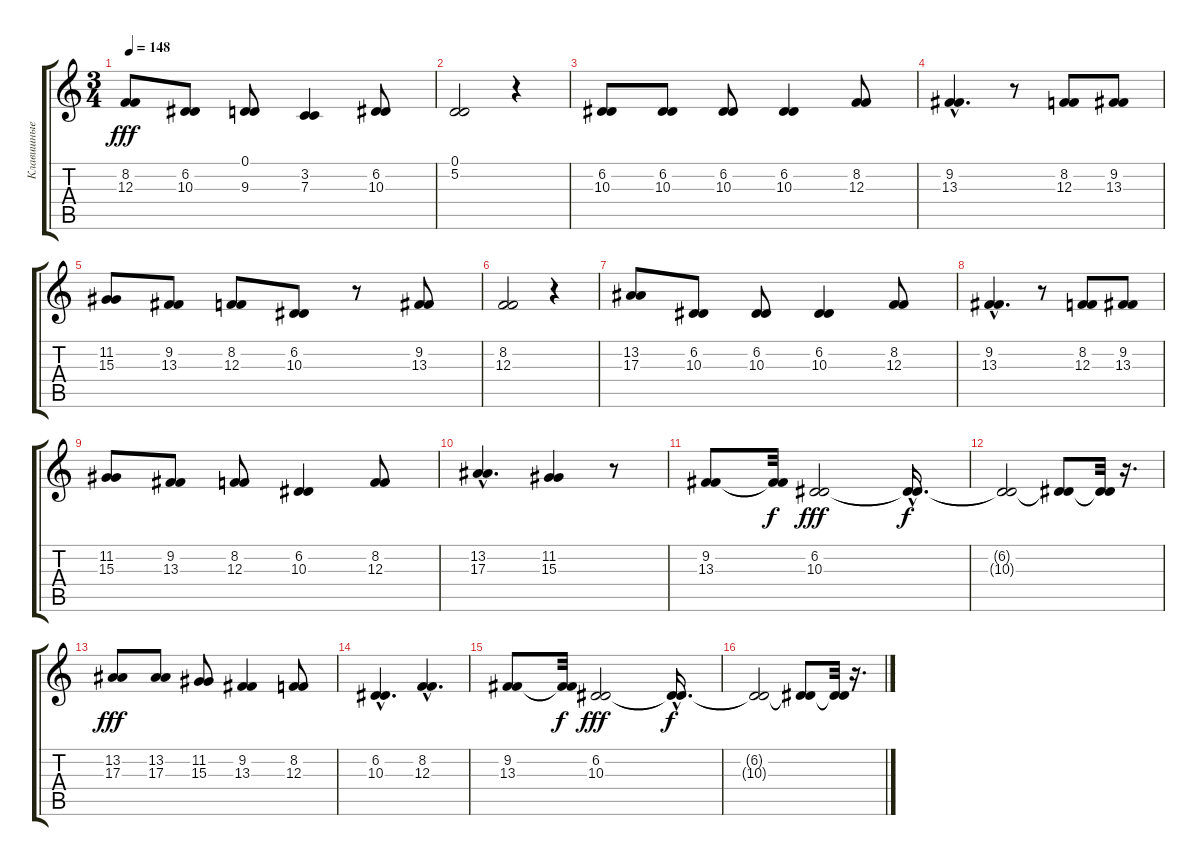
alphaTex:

\track ("Клавишные" "Клавишные") {instrument fx5brightness}
\staff {score tabs}
\tuning (D4 A3 F3 C3 G2 D2) {hide}
\ts (3 4)
\tempo 148
\clef g2
\ks c
(8.2 12.3).8{dy fff} (6.2 10.3).8 (0.1 9.3).8 (3.2 7.3).4 (6.2 10.3).8 |
(0.1 5.2).2 r.4 |
(6.2 10.3).8 (6.2 10.3).8 (6.2 10.3).8 (6.2 10.3).4 (8.2 12.3).8 |
(9.2{hac} 13.3{hac}).4{d} r.8 (8.2 12.3).8 (9.2 13.3).8 |
(11.2 15.3).8 (9.2 13.3).8 (8.2 12.3).8 (6.2 10.3).8 r.8 (9.2 13.3).8 |
(8.2 12.3).2 r.4 |
(13.2 17.3).8 (6.2 10.3).8 (6.2 10.3).8 (6.2 10.3).4 (8.2 12.3).8 |
(9.2{hac} 13.3{hac}).4{d} r.8 (8.2 12.3).8 (9.2 13.3).8 |
(11.2 15.3).8 (9.2 13.3).8 (8.2 12.3).8 (6.2 10.3).4 (8.2 12.3).8 |
(13.2{hac} 17.3{hac}).4{d} (11.2 15.3).4 r.8 |
(9.2 13.3).8 (9.2{t} 13.3{t}).32{dy f} (6.2 10.3).2{dy fff} (6.2{hac t} 10.3{hac t}).16{d dy f} |
(6.2{t} 10.3{t}).2 (6.2{t} 10.3{t}).8 (6.2{t} 10.3{t}).32 r.16{d} |
(13.2 17.3).8{dy fff} (13.2 17.3).8 (11.2 15.3).8 (9.2 13.3).4 (8.2 12.3).8 |
(6.2{hac} 10.3{hac}).4{d} (8.2{hac} 12.3{hac}).4{d} |
(9.2 13.3).8 (9.2{t} 13.3{t}).32{dy f} (6.2 10.3).2{dy fff} (6.2{hac t} 10.3{hac t}).16{d dy f} |
(6.2{t} 10.3{t}).2 (6.2{t} 10.3{t}).8 (6.2{t} 10.3{t}).32 r.16{d}
